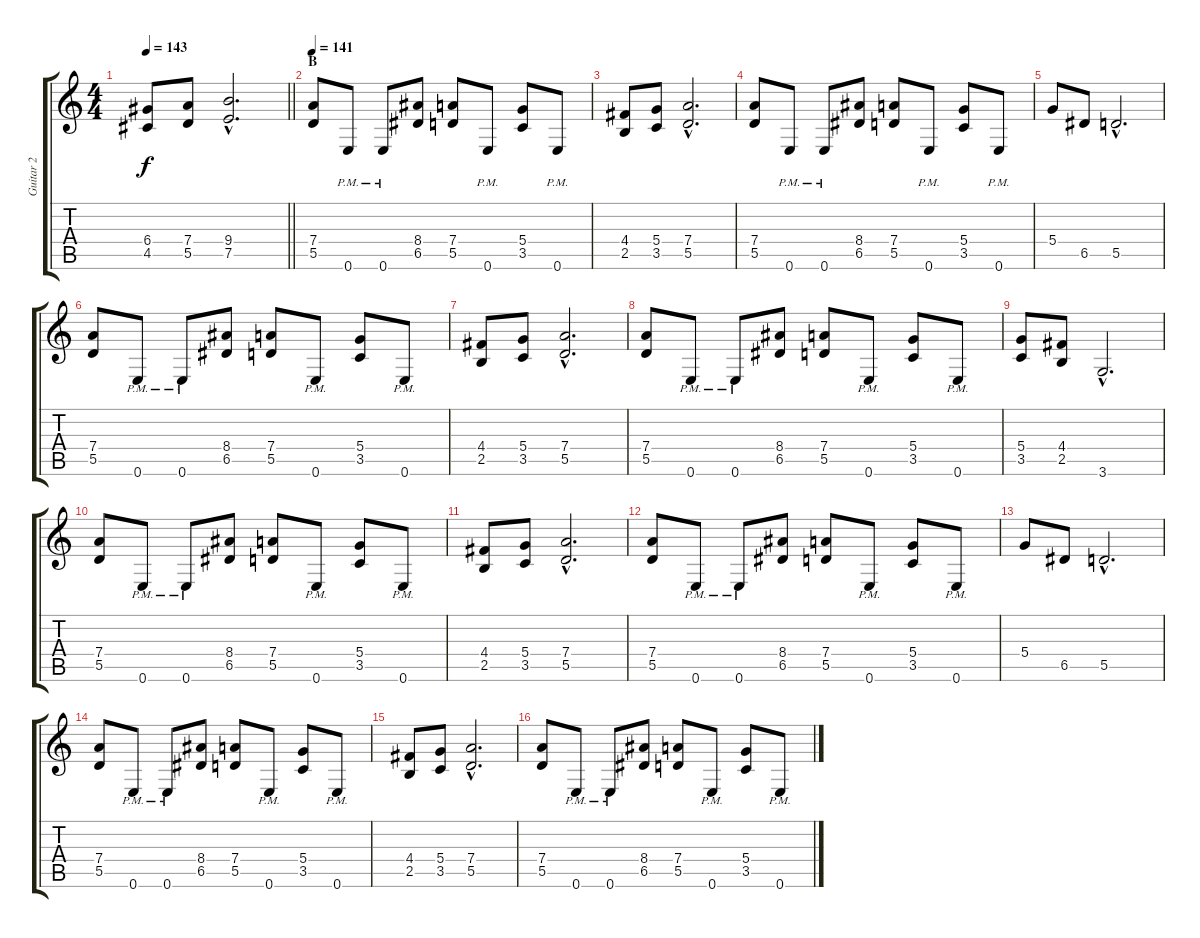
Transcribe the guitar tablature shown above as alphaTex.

\track ("Guitar 2" "Guitar 2") {instrument distortionguitar}
\staff {score tabs}
\tuning (E4 B3 G3 D3 A2 E2) {hide}
\ts (4 4)
\tempo 143
\clef g2
\barLineRight lightlight
\ks c
(6.4 4.5).8{dy f} (7.4 5.5).8 (9.4{hac} 7.5{hac}).2{d} |
\section ("" "B")
\tempo 141
(7.4 5.5).8 0.6{pm}.8 0.6{pm}.8 (8.4 6.5).8 (7.4 5.5).8 0.6{pm}.8 (5.4 3.5).8 0.6{pm}.8 |
(4.4 2.5).8 (5.4 3.5).8 (7.4{hac} 5.5{hac}).2{d} |
(7.4 5.5).8 0.6{pm}.8 0.6{pm}.8 (8.4 6.5).8 (7.4 5.5).8 0.6{pm}.8 (5.4 3.5).8 0.6{pm}.8 |
5.4.8 6.5.8 5.5{hac}.2{d} |
(7.4 5.5).8 0.6{pm}.8 0.6{pm}.8 (8.4 6.5).8 (7.4 5.5).8 0.6{pm}.8 (5.4 3.5).8 0.6{pm}.8 |
(4.4 2.5).8 (5.4 3.5).8 (7.4{hac} 5.5{hac}).2{d} |
(7.4 5.5).8 0.6{pm}.8 0.6{pm}.8 (8.4 6.5).8 (7.4 5.5).8 0.6{pm}.8 (5.4 3.5).8 0.6{pm}.8 |
(5.4 3.5).8 (4.4 2.5).8 3.6{hac}.2{d} |
(7.4 5.5).8 0.6{pm}.8 0.6{pm}.8 (8.4 6.5).8 (7.4 5.5).8 0.6{pm}.8 (5.4 3.5).8 0.6{pm}.8 |
(4.4 2.5).8 (5.4 3.5).8 (7.4{hac} 5.5{hac}).2{d} |
(7.4 5.5).8 0.6{pm}.8 0.6{pm}.8 (8.4 6.5).8 (7.4 5.5).8 0.6{pm}.8 (5.4 3.5).8 0.6{pm}.8 |
5.4.8 6.5.8 5.5{hac}.2{d} |
(7.4 5.5).8 0.6{pm}.8 0.6{pm}.8 (8.4 6.5).8 (7.4 5.5).8 0.6{pm}.8 (5.4 3.5).8 0.6{pm}.8 |
(4.4 2.5).8 (5.4 3.5).8 (7.4{hac} 5.5{hac}).2{d} |
(7.4 5.5).8 0.6{pm}.8 0.6{pm}.8 (8.4 6.5).8 (7.4 5.5).8 0.6{pm}.8 (5.4 3.5).8 0.6{pm}.8
